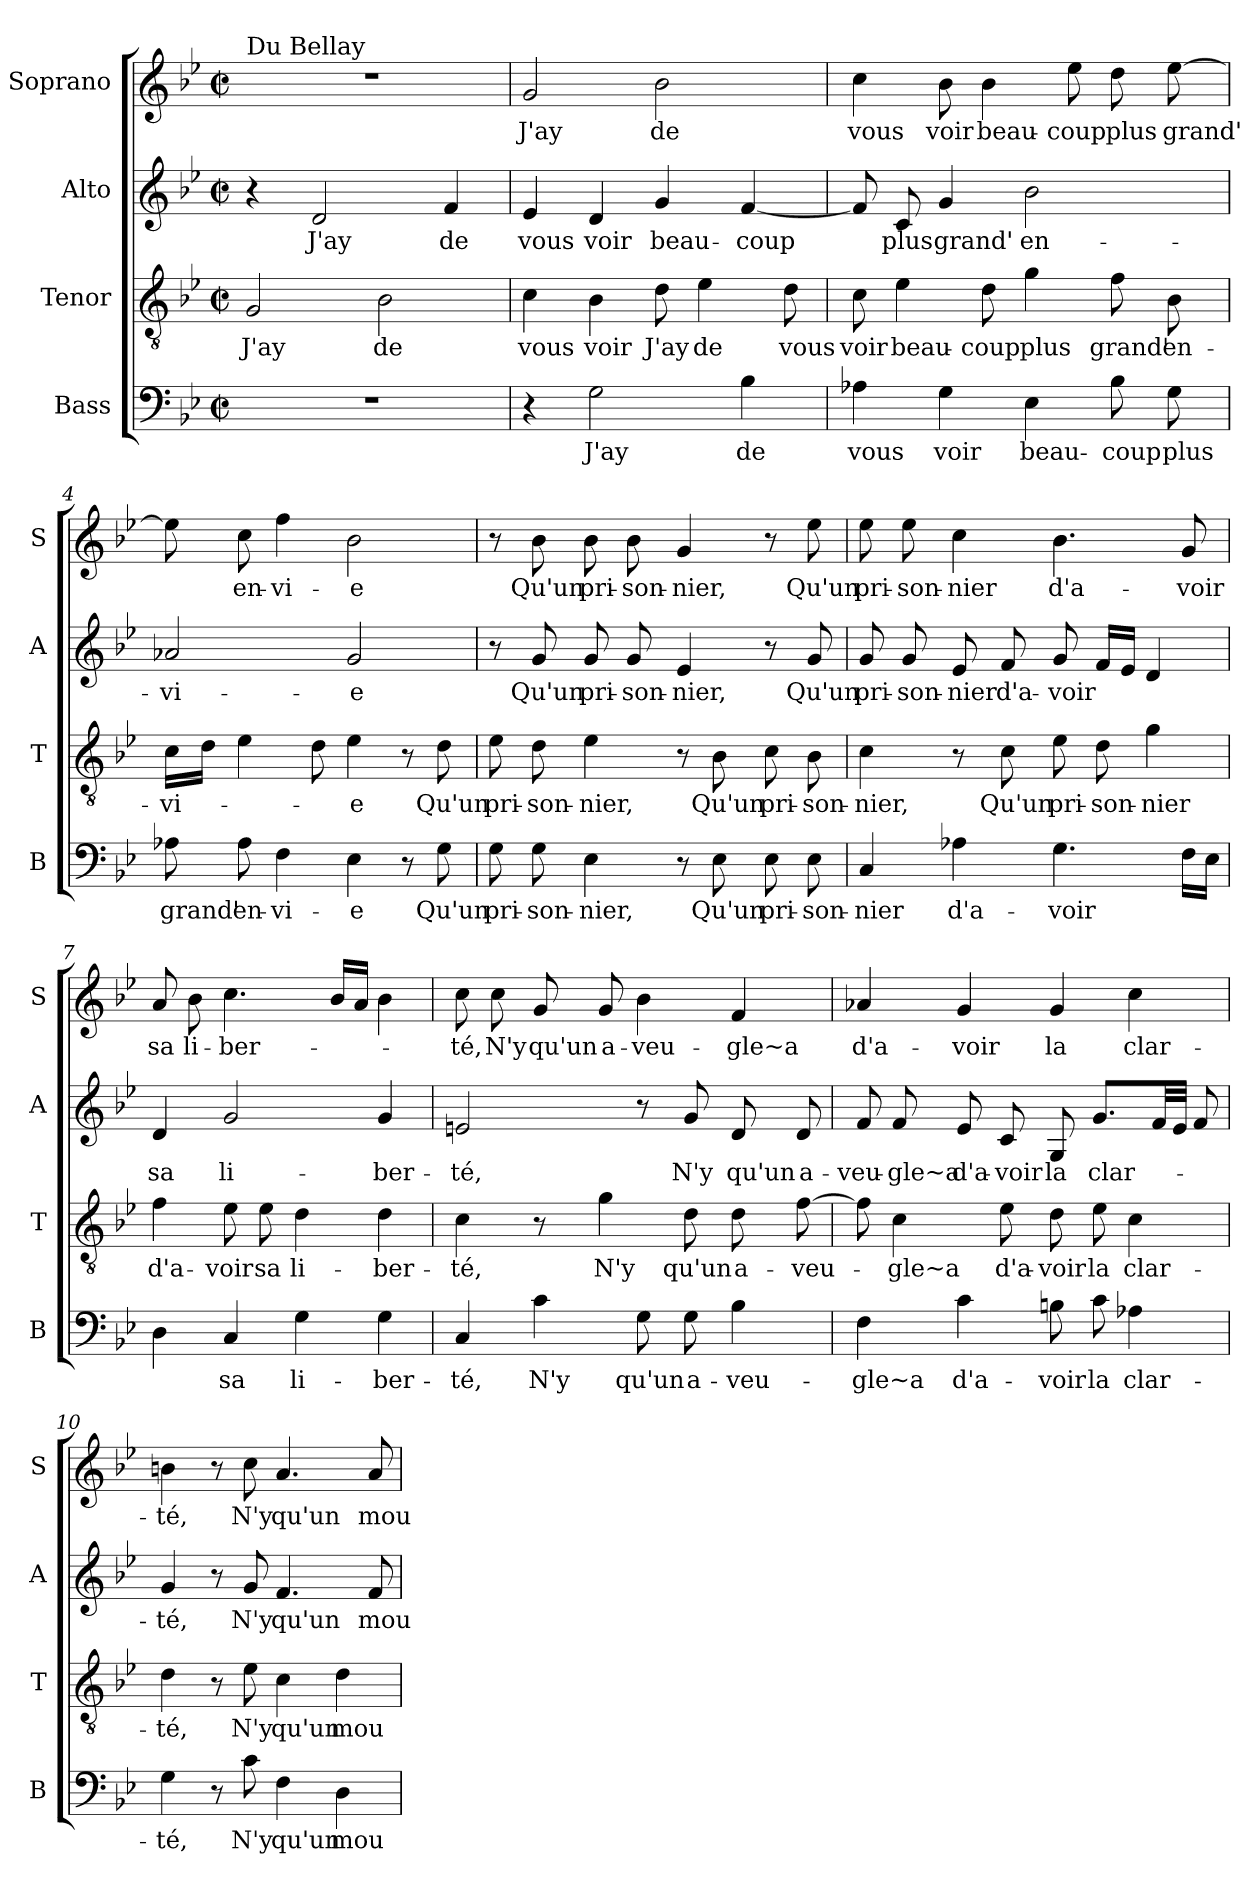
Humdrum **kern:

**kern	**text	**kern	**text	**kern	**text	**kern	**text
*part4	*part4	*part3	*part3	*part2	*part2	*part1	*part1
*staff4	*staff4	*staff3	*staff3	*staff2	*staff2	*staff1	*staff1
*I"Bass	*	*I"Tenor	*	*I"Alto	*	*I"Soprano	*
*I'B	*	*I'T	*	*I'A	*	*I'S	*
*clefF4	*	*clefGv2	*	*clefG2	*	*clefG2	*
*k[b-e-]	*	*k[b-e-]	*	*k[b-e-]	*	*k[b-e-]	*
*B-:	*	*B-:	*	*B-:	*	*B-:	*
*M2/2	*	*M2/2	*	*M2/2	*	*M2/2	*
*met(c|)	*	*met(c|)	*	*met(c|)	*	*met(c|)	*
=1	=1	=1	=1	=1	=1	=1	=1
!	!	!	!	!	!	!LO:TX:a:t=Du Bellay	!
!	!	!	!LO:LY:b	!	!	!	!
1r	.	2G/	J'ay	4r	.	1r	.
!	!	!	!	!	!LO:LY:b	!	!
.	.	.	.	2d/	J'ay	.	.
!	!	!	!LO:LY:b	!	!	!	!
.	.	2B-\	de	.	.	.	.
!	!	!	!	!	!LO:LY:b	!	!
.	.	.	.	4f/	de	.	.
=2	=2	=2	=2	=2	=2	=2	=2
!	!	!	!LO:LY:b	!	!LO:LY:b	!	!LO:LY:b
4r	.	4c\	vous	4e-/	vous	2g/	J'ay
!	!LO:LY:b	!	!LO:LY:b	!	!LO:LY:b	!	!
2G\	J'ay	4B-\	voir	4d/	voir	.	.
!	!	!	!LO:LY:b	!	!LO:LY:b	!	!LO:LY:b
.	.	8d\	J'ay	4g/	beau-	2b-\	de
!	!	!	!LO:LY:b	!	!	!	!
.	.	4e-\	de	.	.	.	.
!	!LO:LY:b	!	!	!	!LO:LY:b	!	!
4B-\	de	.	.	[4f/	-coup	.	.
!	!	!	!LO:LY:b	!	!	!	!
.	.	8d\	vous	.	.	.	.
=3	=3	=3	=3	=3	=3	=3	=3
!	!LO:LY:b	!	!LO:LY:b	!	!	!	!LO:LY:b
4A-X\	vous	8c\	voir	8f/]	.	4cc\	vous
!	!	!	!LO:LY:b	!	!LO:LY:b	!	!
.	.	4e-\	beau-	8c/	plus	.	.
!	!LO:LY:b	!	!	!	!LO:LY:b	!	!LO:LY:b
4G\	voir	.	.	4g/	grand'	8b-\	voir
!	!	!	!LO:LY:b	!	!	!	!LO:LY:b
.	.	8d\	-coup	.	.	4b-\	beau-
!	!LO:LY:b	!	!LO:LY:b	!	!LO:LY:b	!	!
4E-\	beau-	4g\	plus	2b-\	en-	.	.
!	!	!	!	!	!	!	!LO:LY:b
.	.	.	.	.	.	8ee-\	-coup
!	!LO:LY:b	!	!LO:LY:b	!	!	!	!LO:LY:b
8B-\	-coup	8f\	grand'	.	.	8dd\	plus
!	!LO:LY:b	!	!LO:LY:b	!	!	!	!LO:LY:b
8G\	plus	8B-\	en-	.	.	[8ee-\	grand'
!!LO:LB:g=z
=4	=4	=4	=4	=4	=4	=4	=4
!	!LO:LY:b	!	!LO:LY:b	!	!LO:LY:b	!	!
8A-X\	grand'	16c\LL	-vi-	2a-X/	-vi-	8ee-\]	.
.	.	16d\JJ	.	.	.	.	.
!	!LO:LY:b	!	!	!	!	!	!LO:LY:b
8A-\	en-	4e-\	.	.	.	8cc\	en-
!	!LO:LY:b	!	!	!	!	!	!LO:LY:b
4F\	-vi-	.	.	.	.	4ff\	-vi-
.	.	8d\	.	.	.	.	.
!	!LO:LY:b	!	!LO:LY:b	!	!LO:LY:b	!	!LO:LY:b
4E-\	-e	4e-\	-e	2g/	-e	2b-\	-e
8r	.	8r	.	.	.	.	.
!	!LO:LY:b	!	!LO:LY:b	!	!	!	!
8G\	Qu'un	8d\	Qu'un	.	.	.	.
=5	=5	=5	=5	=5	=5	=5	=5
!	!LO:LY:b	!	!LO:LY:b	!	!	!	!
8G\	pri-	8e-\	pri-	8r	.	8r	.
!	!LO:LY:b	!	!LO:LY:b	!	!LO:LY:b	!	!LO:LY:b
8G\	-son-	8d\	-son-	8g/	Qu'un	8b-\	Qu'un
!	!LO:LY:b	!	!LO:LY:b	!	!LO:LY:b	!	!LO:LY:b
4E-\	-nier,	4e-\	-nier,	8g/	pri-	8b-\	pri-
!	!	!	!	!	!LO:LY:b	!	!LO:LY:b
.	.	.	.	8g/	-son-	8b-\	-son-
!	!	!	!	!	!LO:LY:b	!	!LO:LY:b
8r	.	8r	.	4e-/	-nier,	4g/	-nier,
!	!LO:LY:b	!	!LO:LY:b	!	!	!	!
8E-\	Qu'un	8B-\	Qu'un	.	.	.	.
!	!LO:LY:b	!	!LO:LY:b	!	!	!	!
8E-\	pri-	8c\	pri-	8r	.	8r	.
!	!LO:LY:b	!	!LO:LY:b	!	!LO:LY:b	!	!LO:LY:b
8E-\	-son-	8B-\	-son-	8g/	Qu'un	8ee-\	Qu'un
=6	=6	=6	=6	=6	=6	=6	=6
!	!LO:LY:b	!	!LO:LY:b	!	!LO:LY:b	!	!LO:LY:b
4C/	-nier	4c\	-nier,	8g/	pri-	8ee-\	pri-
!	!	!	!	!	!LO:LY:b	!	!LO:LY:b
.	.	.	.	8g/	-son-	8ee-\	-son-
!	!LO:LY:b	!	!	!	!LO:LY:b	!	!LO:LY:b
4A-X\	d'a-	8r	.	8e-/	-nier	4cc\	-nier
!	!	!	!LO:LY:b	!	!LO:LY:b	!	!
.	.	8c\	Qu'un	8f/	d'a-	.	.
!	!LO:LY:b	!	!LO:LY:b	!	!LO:LY:b	!	!LO:LY:b
4.G\	-voir	8e-\	pri-	8g/	-voir	4.b-\	d'a-
!	!	!	!LO:LY:b	!	!	!	!
.	.	8d\	-son-	16f/LL	.	.	.
.	.	.	.	16e-/JJ	.	.	.
!	!	!	!LO:LY:b	!	!	!	!
.	.	4g\	-nier	4d/	.	.	.
!	!	!	!	!	!	!	!LO:LY:b
16F\LL	.	.	.	.	.	8g/	-voir
16E-\JJ	.	.	.	.	.	.	.
!!LO:LB:g=z
=7	=7	=7	=7	=7	=7	=7	=7
!	!	!	!LO:LY:b	!	!LO:LY:b	!	!LO:LY:b
4D\	.	4f\	d'a-	4d/	sa	8a/	sa
!	!	!	!	!	!	!	!LO:LY:b
.	.	.	.	.	.	8b-\	li-
!	!LO:LY:b	!	!LO:LY:b	!	!LO:LY:b	!	!LO:LY:b
4C/	sa	8e-\	-voir	2g/	li-	4.cc\	-ber-
!	!	!	!LO:LY:b	!	!	!	!
.	.	8e-\	sa	.	.	.	.
!	!LO:LY:b	!	!LO:LY:b	!	!	!	!
4G\	li-	4d\	li-	.	.	.	.
.	.	.	.	.	.	16b-/LL	.
.	.	.	.	.	.	16a/JJ	.
!	!LO:LY:b	!	!LO:LY:b	!	!LO:LY:b	!	!
4G\	-ber-	4d\	-ber-	4g/	-ber-	4b-\	.
=8	=8	=8	=8	=8	=8	=8	=8
!	!LO:LY:b	!	!LO:LY:b	!	!LO:LY:b	!	!LO:LY:b
4C/	-té,	4c\	-té,	2en/	-té,	8cc\	-té,
!	!	!	!	!	!	!	!LO:LY:b
.	.	.	.	.	.	8cc\	N'y
!	!LO:LY:b	!	!	!	!	!	!LO:LY:b
4c\	N'y	8r	.	.	.	8g/	qu'un
!	!	!	!LO:LY:b	!	!	!	!LO:LY:b
.	.	4g\	N'y	.	.	8g/	a-
!	!LO:LY:b	!	!	!	!	!	!LO:LY:b
8G\	qu'un	.	.	8r	.	4b-\	-veu-
!	!LO:LY:b	!	!LO:LY:b	!	!LO:LY:b	!	!
8G\	a-	8d\	qu'un	8g/	N'y	.	.
!	!LO:LY:b	!	!LO:LY:b	!	!LO:LY:b	!	!LO:LY:b
4B-\	-veu-	8d\	a-	8d/	qu'un	4f/	-gle~a
!	!	!	!LO:LY:b	!	!LO:LY:b	!	!
.	.	[8f\	-veu-	8d/	a-	.	.
=9	=9	=9	=9	=9	=9	=9	=9
!	!LO:LY:b	!	!	!	!LO:LY:b	!	!LO:LY:b
4F\	-gle~a	8f\]	.	8f/	-veu-	4a-X/	d'a-
!	!	!	!LO:LY:b	!	!LO:LY:b	!	!
.	.	4c\	-gle~a	8f/	-gle~a	.	.
!	!LO:LY:b	!	!	!	!LO:LY:b	!	!LO:LY:b
4c\	d'a-	.	.	8e-/	d'a-	4g/	-voir
!	!	!	!LO:LY:b	!	!LO:LY:b	!	!
.	.	8e-\	d'a-	8c/	-voir	.	.
!	!LO:LY:b	!	!LO:LY:b	!	!LO:LY:b	!	!LO:LY:b
8Bn\	-voir	8d\	-voir	8G/	la	4g/	la
!	!LO:LY:b	!	!LO:LY:b	!	!LO:LY:b	!	!
8c\	la	8e-\	la	8.g/L	clar-	.	.
!	!LO:LY:b	!	!LO:LY:b	!	!	!	!LO:LY:b
4A-X\	clar-	4c\	clar-	.	.	4cc\	clar-
.	.	.	.	32f/LL	.	.	.
.	.	.	.	32e-/JJJ	.	.	.
.	.	.	.	8f/	.	.	.
!!LO:PB:g=z
=10	=10	=10	=10	=10	=10	=10	=10
!	!LO:LY:b	!	!LO:LY:b	!	!LO:LY:b	!	!LO:LY:b
4G\	-té,	4d\	-té,	4g/	-té,	4bn\	-té,
8r	.	8r	.	8r	.	8r	.
!	!LO:LY:b	!	!LO:LY:b	!	!LO:LY:b	!	!LO:LY:b
8c\	N'y	8e-\	N'y	8g/	N'y	8cc\	N'y
!	!LO:LY:b	!	!LO:LY:b	!	!LO:LY:b	!	!LO:LY:b
4F\	qu'un	4c\	qu'un	4.f/	qu'un	4.a/	qu'un
!	!LO:LY:b	!	!LO:LY:b	!	!	!	!
4D\	mou-	4d\	mou-	.	.	.	.
!	!	!	!	!	!LO:LY:b	!	!LO:LY:b
.	.	.	.	8f/	mou-	8a/	mou-
=	=	=	=	=	=	=	=
*-	*-	*-	*-	*-	*-	*-	*-
